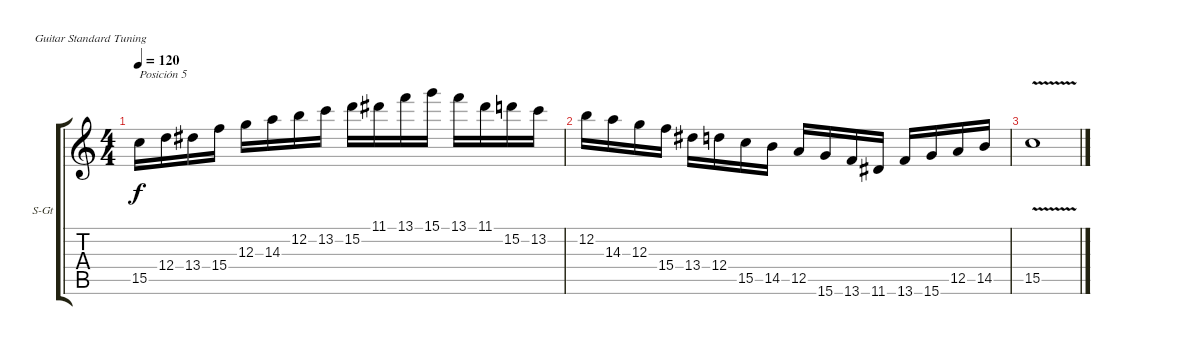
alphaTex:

\defaultSystemsLayout 4
\bracketExtendMode groupsimilarinstruments
\firstSystemTrackNameOrientation horizontal
\otherSystemsTrackNameOrientation horizontal
\track ("Steel Guitar" "S-Gt") {instrument acousticguitarsteel}
\staff {score tabs}
\tuning (E4 B3 G3 D3 A2 E2)
\ts (4 4)
\tempo 120
\clef g2
\ks c
15.5.16{txt "Posición 5" dy f} 12.4.16 13.4.16 15.4.16 12.3.16 14.3.16 12.2.16 13.2.16 15.2.16 11.1.16 13.1.16 15.1.16 13.1.16 11.1.16 15.2.16 13.2.16 |
12.2.16 14.3.16 12.3.16 15.4.16 13.4.16 12.4.16 15.5.16 14.5.16 12.5.16 15.6.16 13.6.16 11.6.16 13.6.16 15.6.16 12.5.16 14.5.16 |
15.5{v}.1
